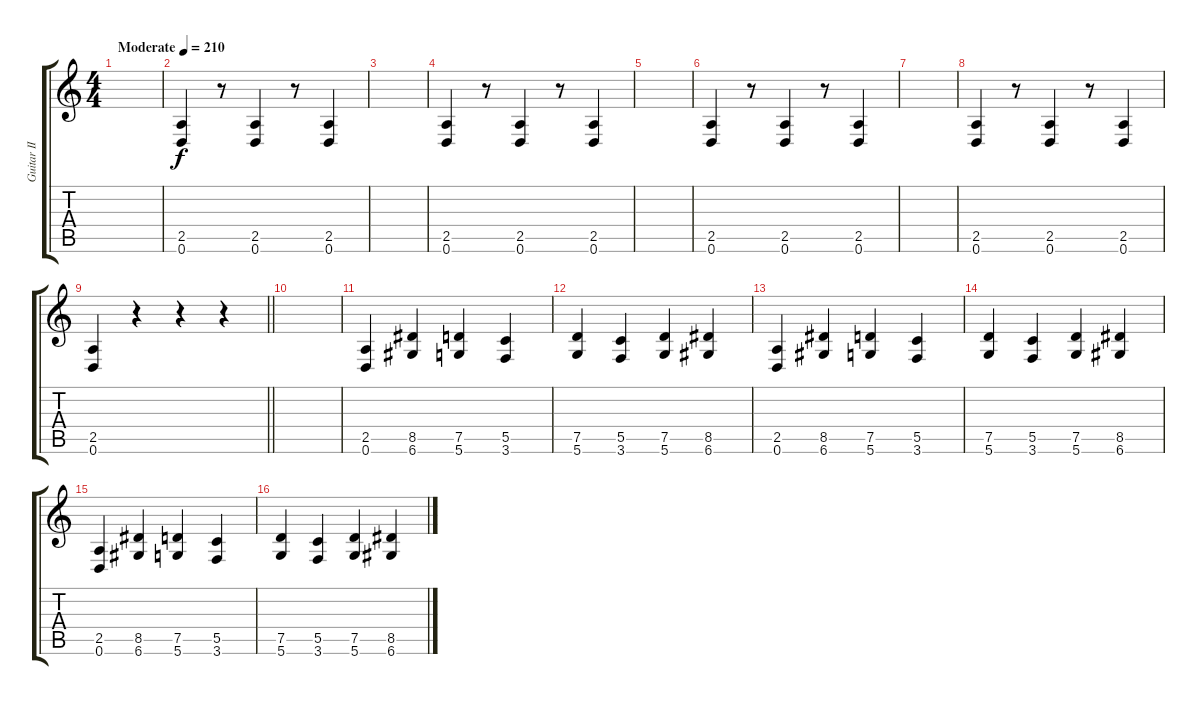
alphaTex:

\track ("Guitar II" "Guitar II") {instrument distortionguitar}
\staff {score tabs}
\tuning (D4 A3 F3 C3 G2 D2) {hide}
\ts (4 4)
\tempo (210 "Moderate")
\clef g2
\ks c
|
(2.5 0.6).4 r.8 (2.5 0.6).4 r.8 (2.5 0.6).4 |
|
(2.5 0.6).4 r.8 (2.5 0.6).4 r.8 (2.5 0.6).4 |
|
(2.5 0.6).4 r.8 (2.5 0.6).4 r.8 (2.5 0.6).4 |
|
(2.5 0.6).4 r.8 (2.5 0.6).4 r.8 (2.5 0.6).4 |
\barLineRight lightlight
(2.5 0.6).4 r.4 r.4 r.4 |
|
(2.5 0.6).4 (8.5 6.6).4 (7.5 5.6).4 (5.5 3.6).4 |
(7.5 5.6).4 (5.5 3.6).4 (7.5 5.6).4 (8.5 6.6).4 |
(2.5 0.6).4 (8.5 6.6).4 (7.5 5.6).4 (5.5 3.6).4 |
(7.5 5.6).4 (5.5 3.6).4 (7.5 5.6).4 (8.5 6.6).4 |
(2.5 0.6).4 (8.5 6.6).4 (7.5 5.6).4 (5.5 3.6).4 |
(7.5 5.6).4 (5.5 3.6).4 (7.5 5.6).4 (8.5 6.6).4
